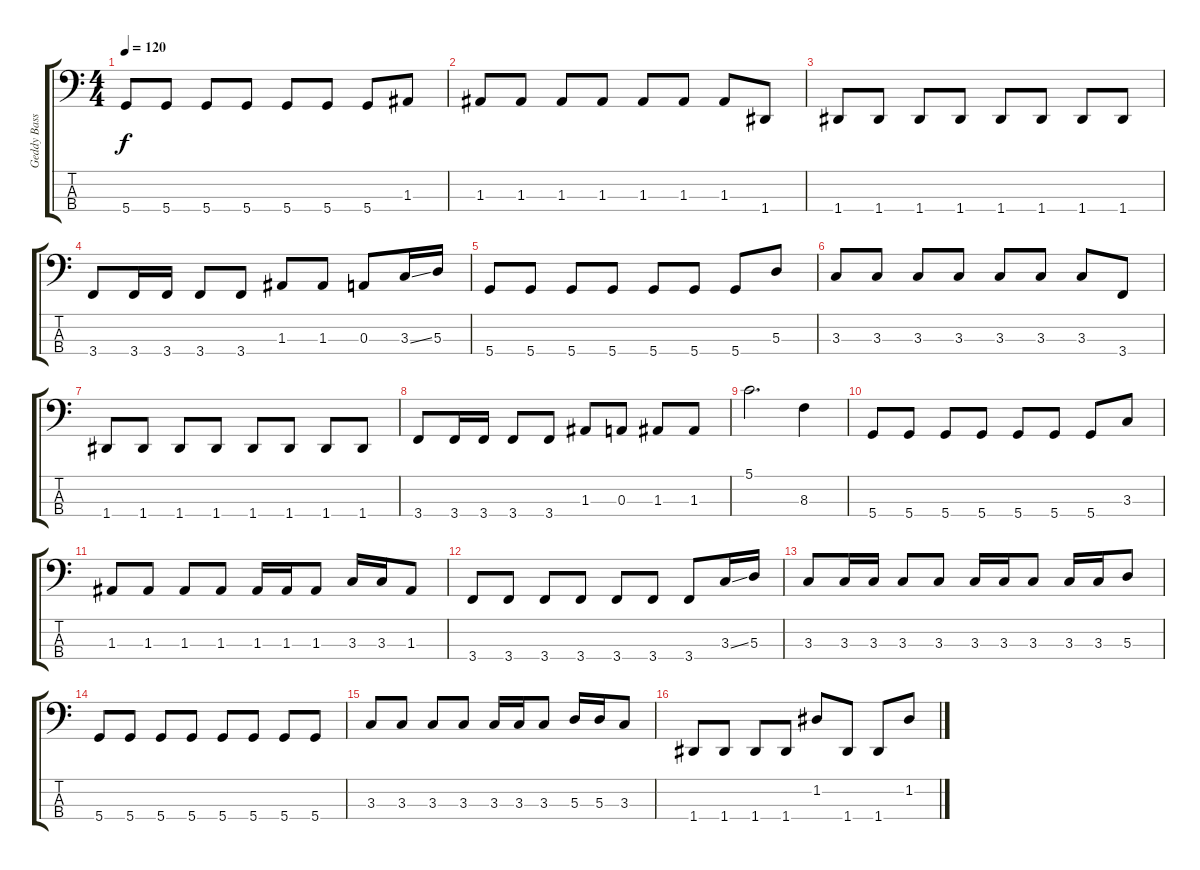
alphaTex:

\track ("Geddy Bass" "Geddy Bass") {instrument electricbassfinger}
\staff {score tabs}
\tuning (G2 D2 A1 D1) {hide}
\ts (4 4)
\tempo 120
\clef f4
\ks c
5.4.8{dy f} 5.4.8 5.4.8 5.4.8 5.4.8 5.4.8 5.4.8 1.3.8 |
1.3.8 1.3.8 1.3.8 1.3.8 1.3.8 1.3.8 1.3.8 1.4.8 |
1.4.8 1.4.8 1.4.8 1.4.8 1.4.8 1.4.8 1.4.8 1.4.8 |
3.4.8 3.4.16 3.4.16 3.4.8 3.4.8 1.3.8 1.3.8 0.3.8 3.3{ss}.16 5.3.16 |
5.4.8 5.4.8 5.4.8 5.4.8 5.4.8 5.4.8 5.4.8 5.3.8 |
3.3.8 3.3.8 3.3.8 3.3.8 3.3.8 3.3.8 3.3.8 3.4.8 |
1.4.8 1.4.8 1.4.8 1.4.8 1.4.8 1.4.8 1.4.8 1.4.8 |
3.4.8 3.4.16 3.4.16 3.4.8 3.4.8 1.3.8 0.3.8 1.3.8 1.3.8 |
5.1.2{d} 8.3.4 |
5.4.8 5.4.8 5.4.8 5.4.8 5.4.8 5.4.8 5.4.8 3.3.8 |
1.3.8 1.3.8 1.3.8 1.3.8 1.3.16 1.3.16 1.3.8 3.3.16 3.3.16 1.3.8 |
3.4.8 3.4.8 3.4.8 3.4.8 3.4.8 3.4.8 3.4.8 3.3{ss}.16 5.3.16 |
3.3.8 3.3.16 3.3.16 3.3.8 3.3.8 3.3.16 3.3.16 3.3.8 3.3.16 3.3.16 5.3.8 |
5.4.8 5.4.8 5.4.8 5.4.8 5.4.8 5.4.8 5.4.8 5.4.8 |
3.3.8 3.3.8 3.3.8 3.3.8 3.3.16 3.3.16 3.3.8 5.3.16 5.3.16 3.3.8 |
1.4.8 1.4.8 1.4.8 1.4.8 1.2.8 1.4.8 1.4.8 1.2.8
